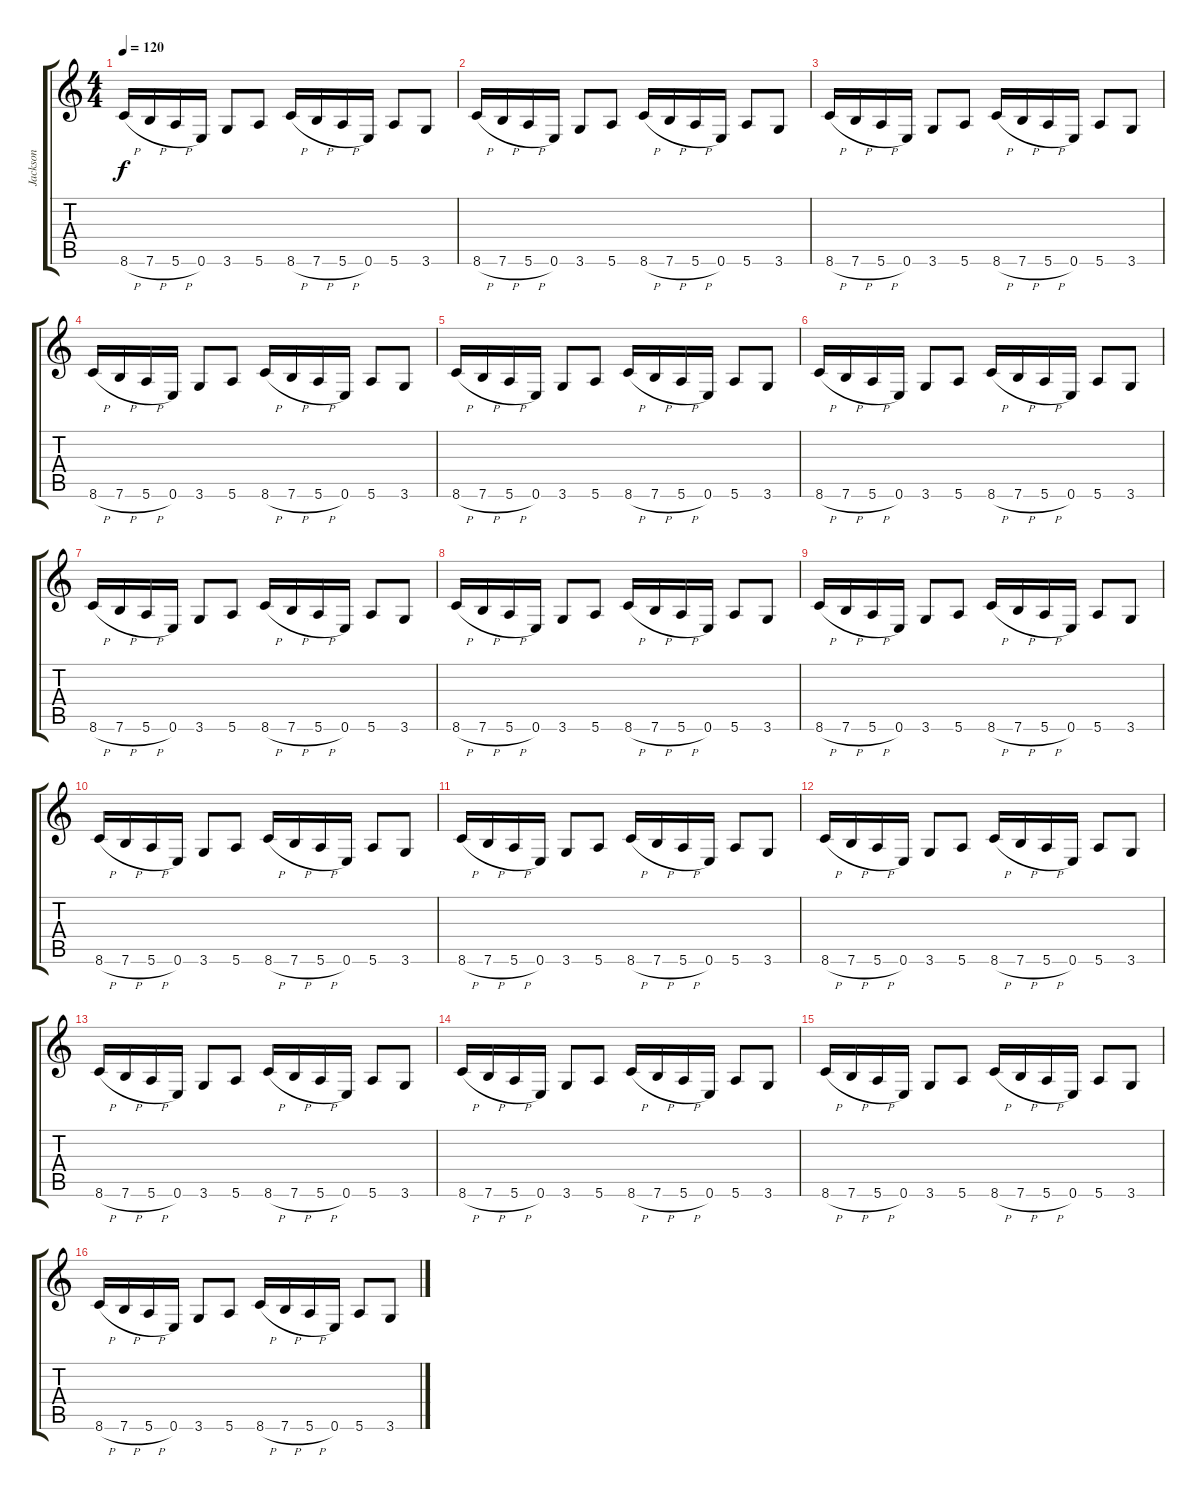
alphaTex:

\track ("Jackson" "Jackson") {instrument distortionguitar}
\staff {score tabs}
\tuning (E4 B3 G3 D3 A2 E2) {hide}
\ts (4 4)
\tempo 120
\clef g2
\ks c
8.6{h}.16{dy f instrument distortionguitar} 7.6{h}.16 5.6{h}.16 0.6.16 3.6.8 5.6.8 8.6{h}.16 7.6{h}.16 5.6{h}.16 0.6.16 5.6.8 3.6.8 |
8.6{h}.16 7.6{h}.16 5.6{h}.16 0.6.16 3.6.8 5.6.8 8.6{h}.16 7.6{h}.16 5.6{h}.16 0.6.16 5.6.8 3.6.8 |
8.6{h}.16 7.6{h}.16 5.6{h}.16 0.6.16 3.6.8 5.6.8 8.6{h}.16 7.6{h}.16 5.6{h}.16 0.6.16 5.6.8 3.6.8 |
8.6{h}.16 7.6{h}.16 5.6{h}.16 0.6.16 3.6.8 5.6.8 8.6{h}.16 7.6{h}.16 5.6{h}.16 0.6.16 5.6.8 3.6.8 |
8.6{h}.16 7.6{h}.16 5.6{h}.16 0.6.16 3.6.8 5.6.8 8.6{h}.16 7.6{h}.16 5.6{h}.16 0.6.16 5.6.8 3.6.8 |
8.6{h}.16 7.6{h}.16 5.6{h}.16 0.6.16 3.6.8 5.6.8 8.6{h}.16 7.6{h}.16 5.6{h}.16 0.6.16 5.6.8 3.6.8 |
8.6{h}.16 7.6{h}.16 5.6{h}.16 0.6.16 3.6.8 5.6.8 8.6{h}.16 7.6{h}.16 5.6{h}.16 0.6.16 5.6.8 3.6.8 |
8.6{h}.16 7.6{h}.16 5.6{h}.16 0.6.16 3.6.8 5.6.8 8.6{h}.16 7.6{h}.16 5.6{h}.16 0.6.16 5.6.8 3.6.8 |
8.6{h}.16 7.6{h}.16 5.6{h}.16 0.6.16 3.6.8 5.6.8 8.6{h}.16 7.6{h}.16 5.6{h}.16 0.6.16 5.6.8 3.6.8 |
8.6{h}.16 7.6{h}.16 5.6{h}.16 0.6.16 3.6.8 5.6.8 8.6{h}.16 7.6{h}.16 5.6{h}.16 0.6.16 5.6.8 3.6.8 |
8.6{h}.16 7.6{h}.16 5.6{h}.16 0.6.16 3.6.8 5.6.8 8.6{h}.16 7.6{h}.16 5.6{h}.16 0.6.16 5.6.8 3.6.8 |
8.6{h}.16 7.6{h}.16 5.6{h}.16 0.6.16 3.6.8 5.6.8 8.6{h}.16 7.6{h}.16 5.6{h}.16 0.6.16 5.6.8 3.6.8 |
8.6{h}.16 7.6{h}.16 5.6{h}.16 0.6.16 3.6.8 5.6.8 8.6{h}.16 7.6{h}.16 5.6{h}.16 0.6.16 5.6.8 3.6.8 |
8.6{h}.16 7.6{h}.16 5.6{h}.16 0.6.16 3.6.8 5.6.8 8.6{h}.16 7.6{h}.16 5.6{h}.16 0.6.16 5.6.8 3.6.8 |
8.6{h}.16 7.6{h}.16 5.6{h}.16 0.6.16 3.6.8 5.6.8 8.6{h}.16 7.6{h}.16 5.6{h}.16 0.6.16 5.6.8 3.6.8 |
8.6{h}.16 7.6{h}.16 5.6{h}.16 0.6.16 3.6.8 5.6.8 8.6{h}.16 7.6{h}.16 5.6{h}.16 0.6.16 5.6.8 3.6.8
